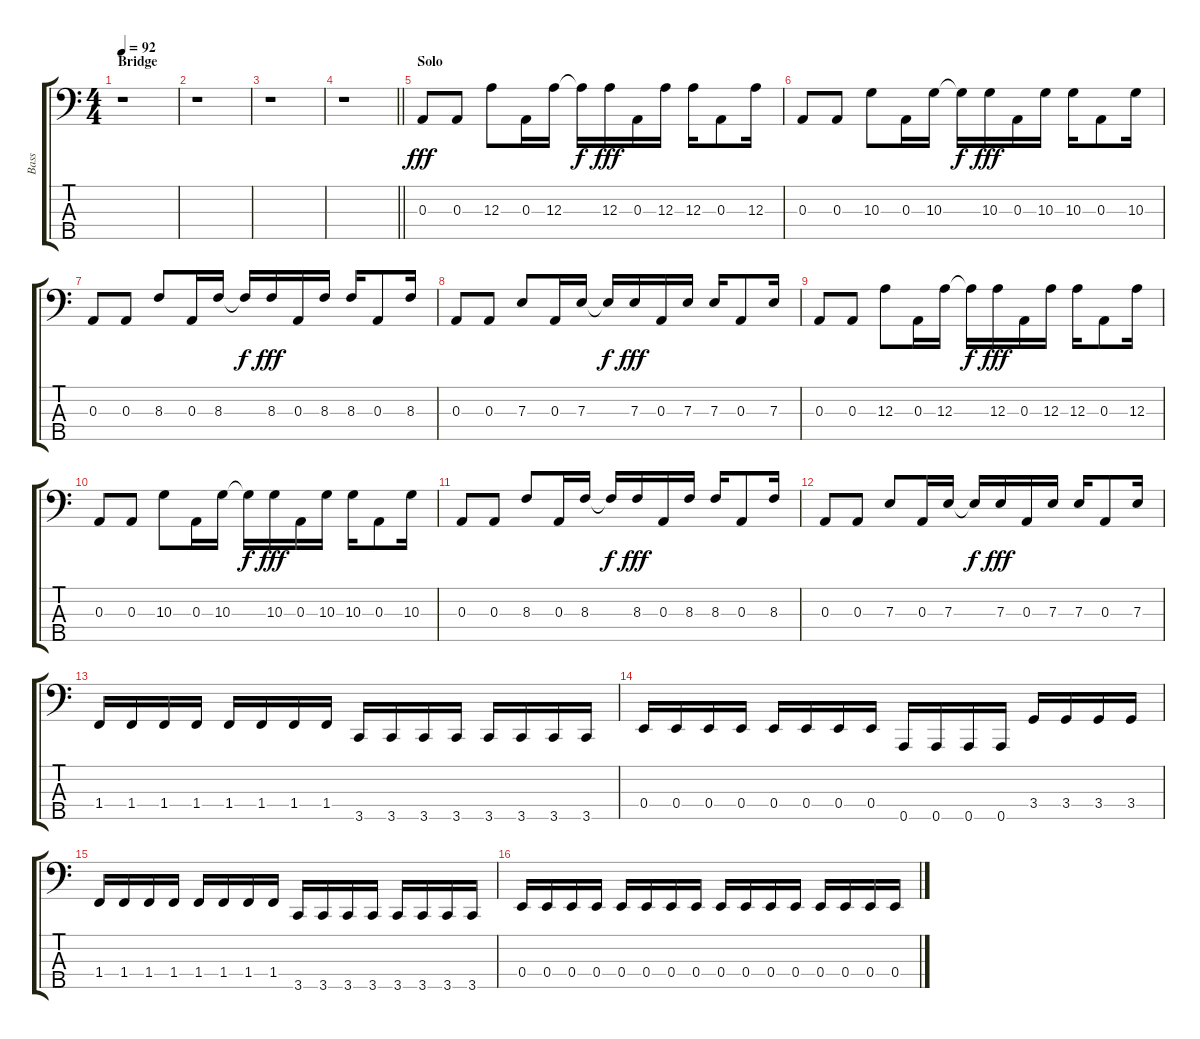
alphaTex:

\track ("Bass" "Bass") {instrument electricbasspick}
\staff {score tabs}
\tuning (G2 D2 A1 E1 A0) {hide}
\ts (4 4)
\section ("" "Bridge")
\tempo 92
\clef f4
\ks c
r.1{dy f} |
r.1 |
r.1 |
\barLineRight lightlight
r.1 |
\section ("" "Solo")
0.3.8{dy fff} 0.3.8 12.3.8 0.3.16 12.3.16 12.3{t}.16{dy f} 12.3.16{dy fff} 0.3.16 12.3.16 12.3.16 0.3.8 12.3.16 |
0.3.8 0.3.8 10.3.8 0.3.16 10.3.16 10.3{t}.16{dy f} 10.3.16{dy fff} 0.3.16 10.3.16 10.3.16 0.3.8 10.3.16 |
0.3.8 0.3.8 8.3.8 0.3.16 8.3.16 8.3{t}.16{dy f} 8.3.16{dy fff} 0.3.16 8.3.16 8.3.16 0.3.8 8.3.16 |
0.3.8 0.3.8 7.3.8 0.3.16 7.3.16 7.3{t}.16{dy f} 7.3.16{dy fff} 0.3.16 7.3.16 7.3.16 0.3.8 7.3.16 |
0.3.8 0.3.8 12.3.8 0.3.16 12.3.16 12.3{t}.16{dy f} 12.3.16{dy fff} 0.3.16 12.3.16 12.3.16 0.3.8 12.3.16 |
0.3.8 0.3.8 10.3.8 0.3.16 10.3.16 10.3{t}.16{dy f} 10.3.16{dy fff} 0.3.16 10.3.16 10.3.16 0.3.8 10.3.16 |
0.3.8 0.3.8 8.3.8 0.3.16 8.3.16 8.3{t}.16{dy f} 8.3.16{dy fff} 0.3.16 8.3.16 8.3.16 0.3.8 8.3.16 |
0.3.8 0.3.8 7.3.8 0.3.16 7.3.16 7.3{t}.16{dy f} 7.3.16{dy fff} 0.3.16 7.3.16 7.3.16 0.3.8 7.3.16 |
1.4.16 1.4.16 1.4.16 1.4.16 1.4.16 1.4.16 1.4.16 1.4.16 3.5.16 3.5.16 3.5.16 3.5.16 3.5.16 3.5.16 3.5.16 3.5.16 |
0.4.16 0.4.16 0.4.16 0.4.16 0.4.16 0.4.16 0.4.16 0.4.16 0.5.16 0.5.16 0.5.16 0.5.16 3.4.16 3.4.16 3.4.16 3.4.16 |
1.4.16 1.4.16 1.4.16 1.4.16 1.4.16 1.4.16 1.4.16 1.4.16 3.5.16 3.5.16 3.5.16 3.5.16 3.5.16 3.5.16 3.5.16 3.5.16 |
0.4.16 0.4.16 0.4.16 0.4.16 0.4.16 0.4.16 0.4.16 0.4.16 0.4.16 0.4.16 0.4.16 0.4.16 0.4.16 0.4.16 0.4.16 0.4.16
